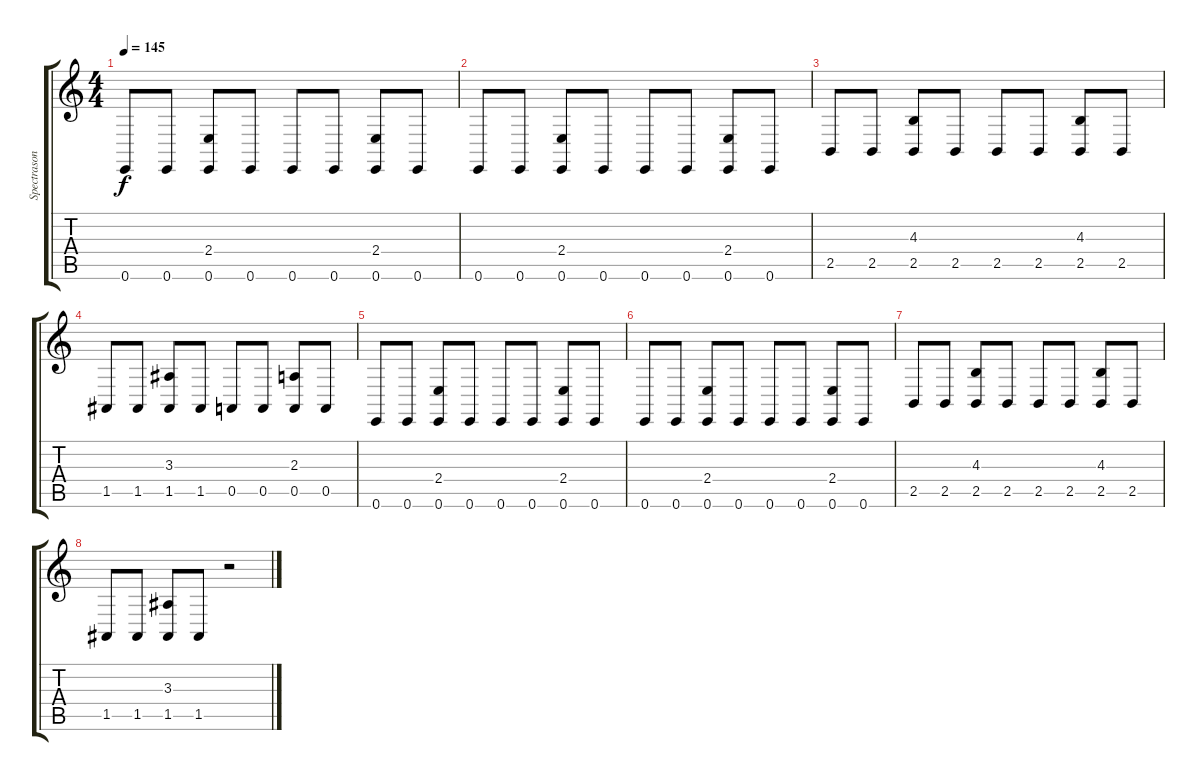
\track ("Spectrasonics Omnisphere" "Spectrason") {instrument lead2sawtooth}
\staff {score tabs}
\tuning (E4 B3 G3 D3 A2 E2) {hide}
\ts (4 4)
\tempo 145
\clef g2
\ks c
0.6.8{dy f} 0.6.8 (2.4 0.6).8 0.6.8 0.6.8 0.6.8 (2.4 0.6).8 0.6.8 |
0.6.8 0.6.8 (2.4 0.6).8 0.6.8 0.6.8 0.6.8 (2.4 0.6).8 0.6.8 |
2.5.8 2.5.8 (4.3 2.5).8 2.5.8 2.5.8 2.5.8 (4.3 2.5).8 2.5.8 |
1.5.8 1.5.8 (3.3 1.5).8 1.5.8 0.5.8 0.5.8 (2.3 0.5).8 0.5.8 |
0.6.8 0.6.8 (2.4 0.6).8 0.6.8 0.6.8 0.6.8 (2.4 0.6).8 0.6.8 |
0.6.8 0.6.8 (2.4 0.6).8 0.6.8 0.6.8 0.6.8 (2.4 0.6).8 0.6.8 |
2.5.8 2.5.8 (4.3 2.5).8 2.5.8 2.5.8 2.5.8 (4.3 2.5).8 2.5.8 |
1.5.8 1.5.8 (3.3 1.5).8 1.5.8 r.2
